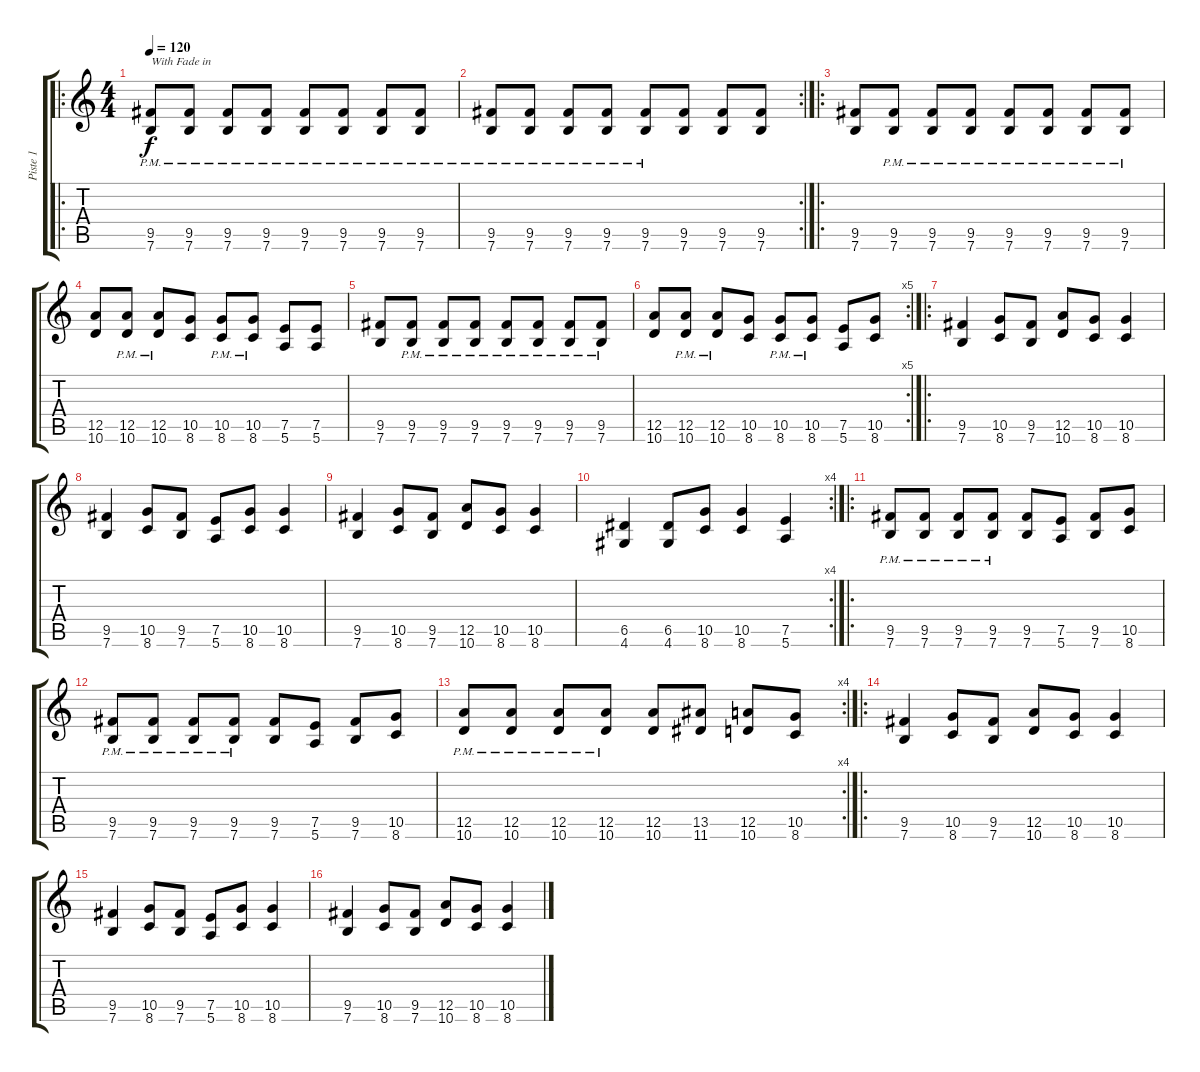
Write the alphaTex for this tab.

\track ("Piste 1" "Piste 1") {instrument distortionguitar}
\staff {score tabs}
\tuning (E4 B3 G3 D3 A2 E2) {hide}
\ro
\ts (4 4)
\tempo 120
\clef g2
\ks c
(9.5{pm} 7.6{pm}).8{txt "With Fade in" dy f instrument distortionguitar} (9.5{pm} 7.6{pm}).8 (9.5{pm} 7.6{pm}).8 (9.5{pm} 7.6{pm}).8 (9.5{pm} 7.6{pm}).8 (9.5{pm} 7.6{pm}).8 (9.5{pm} 7.6{pm}).8 (9.5{pm} 7.6{pm}).8 |
\rc 2
(9.5{pm} 7.6{pm}).8 (9.5{pm} 7.6{pm}).8 (9.5{pm} 7.6{pm}).8 (9.5{pm} 7.6{pm}).8 (9.5{pm} 7.6{pm}).8 (9.5 7.6).8 (9.5 7.6).8 (9.5 7.6).8 |
\ro
(9.5 7.6).8 (9.5{pm} 7.6{pm}).8 (9.5{pm} 7.6{pm}).8 (9.5{pm} 7.6{pm}).8 (9.5{pm} 7.6{pm}).8 (9.5{pm} 7.6{pm}).8 (9.5{pm} 7.6{pm}).8 (9.5{pm} 7.6{pm}).8 |
(12.5 10.6).8 (12.5{pm} 10.6{pm}).8 (12.5{pm} 10.6{pm}).8 (10.5 8.6).8 (10.5{pm} 8.6{pm}).8 (10.5{pm} 8.6{pm}).8 (7.5 5.6).8 (7.5 5.6).8 |
(9.5 7.6).8 (9.5{pm} 7.6{pm}).8 (9.5{pm} 7.6{pm}).8 (9.5{pm} 7.6{pm}).8 (9.5{pm} 7.6{pm}).8 (9.5{pm} 7.6{pm}).8 (9.5{pm} 7.6{pm}).8 (9.5{pm} 7.6{pm}).8 |
\rc 5
(12.5 10.6).8 (12.5{pm} 10.6{pm}).8 (12.5{pm} 10.6{pm}).8 (10.5 8.6).8 (10.5{pm} 8.6{pm}).8 (10.5{pm} 8.6{pm}).8 (7.5 5.6).8 (10.5 8.6).8 |
\ro
(9.5 7.6).4 (10.5 8.6).8 (9.5 7.6).8 (12.5 10.6).8 (10.5 8.6).8 (10.5 8.6).4 |
(9.5 7.6).4 (10.5 8.6).8 (9.5 7.6).8 (7.5 5.6).8 (10.5 8.6).8 (10.5 8.6).4 |
(9.5 7.6).4 (10.5 8.6).8 (9.5 7.6).8 (12.5 10.6).8 (10.5 8.6).8 (10.5 8.6).4 |
\rc 4
(6.5 4.6).4 (6.5 4.6).8 (10.5 8.6).8 (10.5 8.6).4 (7.5 5.6).4 |
\ro
(9.5{pm} 7.6{pm}).8 (9.5{pm} 7.6{pm}).8 (9.5{pm} 7.6{pm}).8 (9.5{pm} 7.6{pm}).8 (9.5 7.6).8 (7.5 5.6).8 (9.5 7.6).8 (10.5 8.6).8 |
(9.5{pm} 7.6{pm}).8 (9.5{pm} 7.6{pm}).8 (9.5{pm} 7.6{pm}).8 (9.5{pm} 7.6{pm}).8 (9.5 7.6).8 (7.5 5.6).8 (9.5 7.6).8 (10.5 8.6).8 |
\rc 4
(12.5{pm} 10.6{pm}).8 (12.5{pm} 10.6{pm}).8 (12.5{pm} 10.6{pm}).8 (12.5{pm} 10.6{pm}).8 (12.5 10.6).8 (13.5 11.6).8 (12.5 10.6).8 (10.5 8.6).8 |
\ro
(9.5 7.6).4 (10.5 8.6).8 (9.5 7.6).8 (12.5 10.6).8 (10.5 8.6).8 (10.5 8.6).4 |
(9.5 7.6).4 (10.5 8.6).8 (9.5 7.6).8 (7.5 5.6).8 (10.5 8.6).8 (10.5 8.6).4 |
(9.5 7.6).4 (10.5 8.6).8 (9.5 7.6).8 (12.5 10.6).8 (10.5 8.6).8 (10.5 8.6).4
